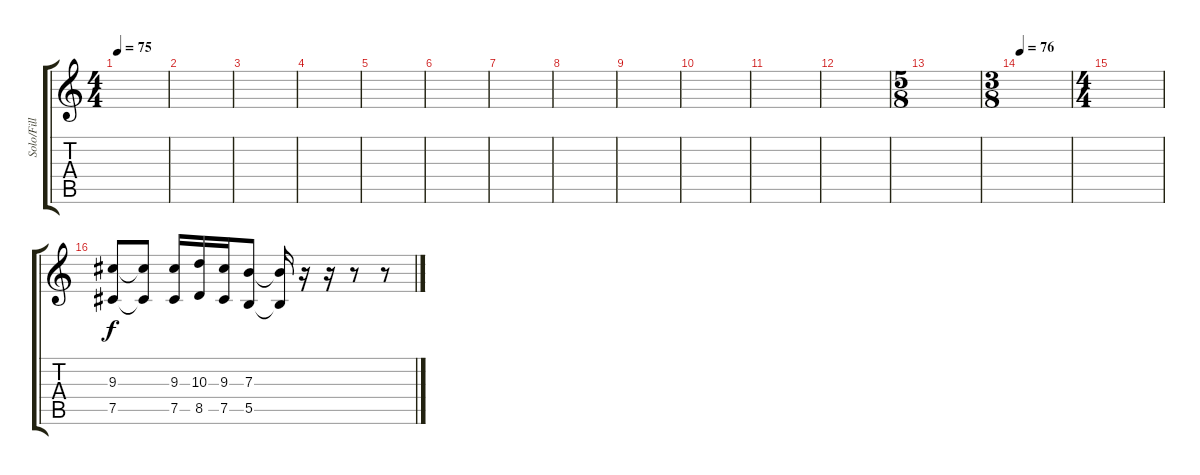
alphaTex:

\track ("Solo/Fill Guitar" "Solo/Fill ") {instrument distortionguitar}
\staff {score tabs}
\tuning (Db4 Ab3 E3 B2 Gb2 B1) {hide}
\ts (4 4)
\tempo 75
\clef g2
\ks c
|
|
|
|
|
|
|
|
|
|
|
|
\ts (5 8)
|
\ts (3 8)
\tempo 76
|
\ts (4 4)
|
(9.3 7.5).8{instrument distortionguitar} (9.3{t} 7.5{t}).8 (9.3 7.5).16 (10.3 8.5).16 (9.3 7.5).16 (7.3 5.5).8 (7.3{t} 5.5{t}).16 r.16 r.16 r.8 r.8
